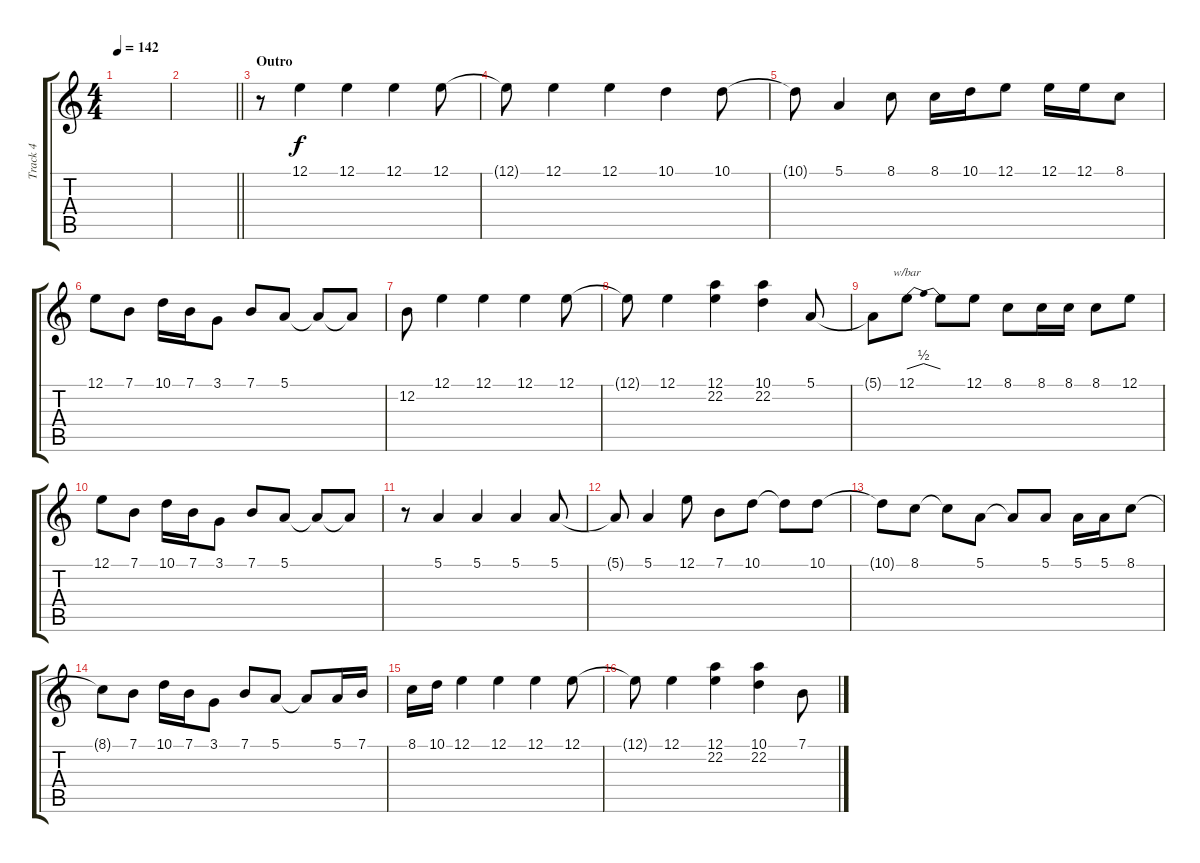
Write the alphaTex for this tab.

\track ("Track 4" "Track 4") {instrument flute}
\staff {score tabs}
\tuning (E4 B3 G3 D3 A2 E2) {hide}
\ts (4 4)
\tempo 142
\clef g2
\ks c
|
\barLineRight lightlight
|
\section ("" "Outro")
r.8 12.1.4 12.1.4 12.1.4 12.1.8 |
12.1{t}.8 12.1.4 12.1.4 10.1.4 10.1.8 |
10.1{t}.8 5.1.4 8.1.8 8.1.16 10.1.16 12.1.8 12.1.16 12.1.16 8.1.8 |
12.1.8 7.1.8 10.1.16 7.1.16 3.1.8 7.1.8 5.1.8 5.1{t}.8 5.1{t}.8 |
12.2.8 12.1.4 12.1.4 12.1.4 12.1.8 |
12.1{t}.8 12.1.4 (12.1 22.2).4 (10.1 22.2).4 5.1.8 |
5.1{t}.8 12.1.8{tbe (dip default 0 0 30 2 60 0)} 12.1{t}.8 12.1.8 8.1.8 8.1.16 8.1.16 8.1.8 12.1.8 |
12.1.8 7.1.8 10.1.16 7.1.16 3.1.8 7.1.8 5.1.8 5.1{t}.8 5.1{t}.8 |
r.8 5.1.4 5.1.4 5.1.4 5.1.8 |
5.1{t}.8 5.1.4 12.1.8 7.1.8 10.1.8 10.1{t}.8 10.1.8 |
10.1{t}.8 8.1.8 8.1{t}.8 5.1.8 5.1{t}.8 5.1.8 5.1.16 5.1.16 8.1.8 |
8.1{t}.8 7.1.8 10.1.16 7.1.16 3.1.8 7.1.8 5.1.8 5.1{t}.8 5.1.16 7.1.16 |
8.1.16 10.1.16 12.1.4 12.1.4 12.1.4 12.1.8 |
12.1{t}.8 12.1.4 (12.1 22.2).4 (10.1 22.2).4 7.1.8
